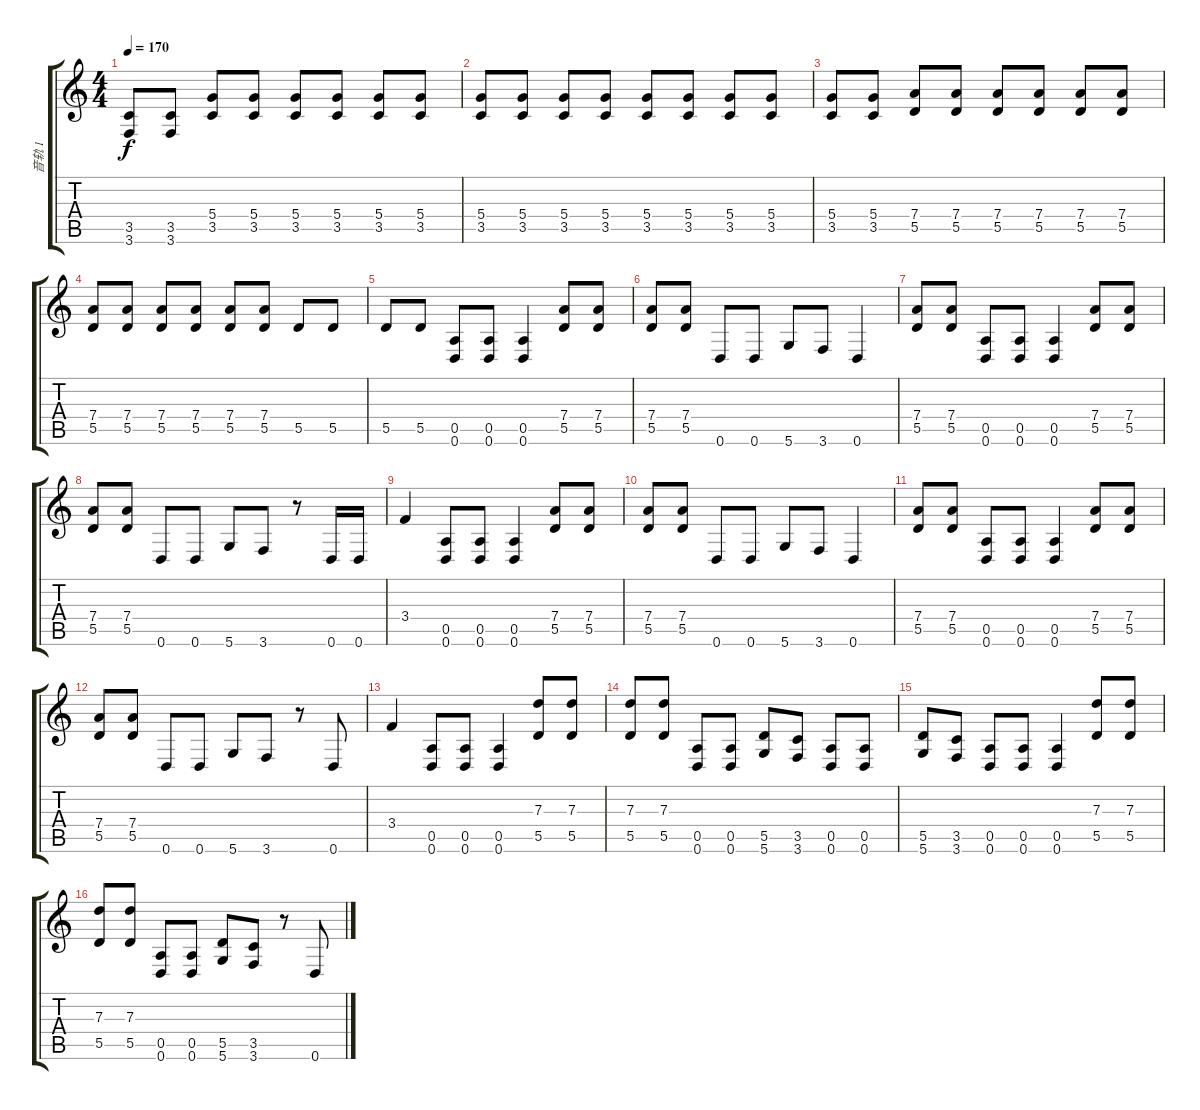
\track ("音轨 1" "音轨 1") {instrument distortionguitar}
\staff {score tabs}
\tuning (E4 B3 G3 D3 A2 D2) {hide}
\ts (4 4)
\tempo 170
\clef g2
\ks c
(3.5 3.6).8{dy f} (3.5 3.6).8 (5.4 3.5).8 (5.4 3.5).8 (5.4 3.5).8 (5.4 3.5).8 (5.4 3.5).8 (5.4 3.5).8 |
(5.4 3.5).8 (5.4 3.5).8 (5.4 3.5).8 (5.4 3.5).8 (5.4 3.5).8 (5.4 3.5).8 (5.4 3.5).8 (5.4 3.5).8 |
(5.4 3.5).8 (5.4 3.5).8 (7.4 5.5).8 (7.4 5.5).8 (7.4 5.5).8 (7.4 5.5).8 (7.4 5.5).8 (7.4 5.5).8 |
(7.4 5.5).8 (7.4 5.5).8 (7.4 5.5).8 (7.4 5.5).8 (7.4 5.5).8 (7.4 5.5).8 5.5.8 5.5.8 |
5.5.8 5.5.8 (0.5 0.6).8 (0.5 0.6).8 (0.5 0.6).4 (7.4 5.5).8 (7.4 5.5).8 |
(7.4 5.5).8 (7.4 5.5).8 0.6.8 0.6.8 5.6.8 3.6.8 0.6.4 |
(7.4 5.5).8 (7.4 5.5).8 (0.5 0.6).8 (0.5 0.6).8 (0.5 0.6).4 (7.4 5.5).8 (7.4 5.5).8 |
(7.4 5.5).8 (7.4 5.5).8 0.6.8 0.6.8 5.6.8 3.6.8 r.8 0.6.16 0.6.16 |
3.4.4 (0.5 0.6).8 (0.5 0.6).8 (0.5 0.6).4 (7.4 5.5).8 (7.4 5.5).8 |
(7.4 5.5).8 (7.4 5.5).8 0.6.8 0.6.8 5.6.8 3.6.8 0.6.4 |
(7.4 5.5).8 (7.4 5.5).8 (0.5 0.6).8 (0.5 0.6).8 (0.5 0.6).4 (7.4 5.5).8 (7.4 5.5).8 |
(7.4 5.5).8 (7.4 5.5).8 0.6.8 0.6.8 5.6.8 3.6.8 r.8 0.6.8 |
3.4.4 (0.5 0.6).8 (0.5 0.6).8 (0.5 0.6).4 (7.3 5.5).8 (7.3 5.5).8 |
(7.3 5.5).8 (7.3 5.5).8 (0.5 0.6).8 (0.5 0.6).8 (5.5 5.6).8 (3.5 3.6).8 (0.5 0.6).8 (0.5 0.6).8 |
(5.5 5.6).8 (3.5 3.6).8 (0.5 0.6).8 (0.5 0.6).8 (0.5 0.6).4 (7.3 5.5).8 (7.3 5.5).8 |
(7.3 5.5).8 (7.3 5.5).8 (0.5 0.6).8 (0.5 0.6).8 (5.5 5.6).8 (3.5 3.6).8 r.8 0.6.8
